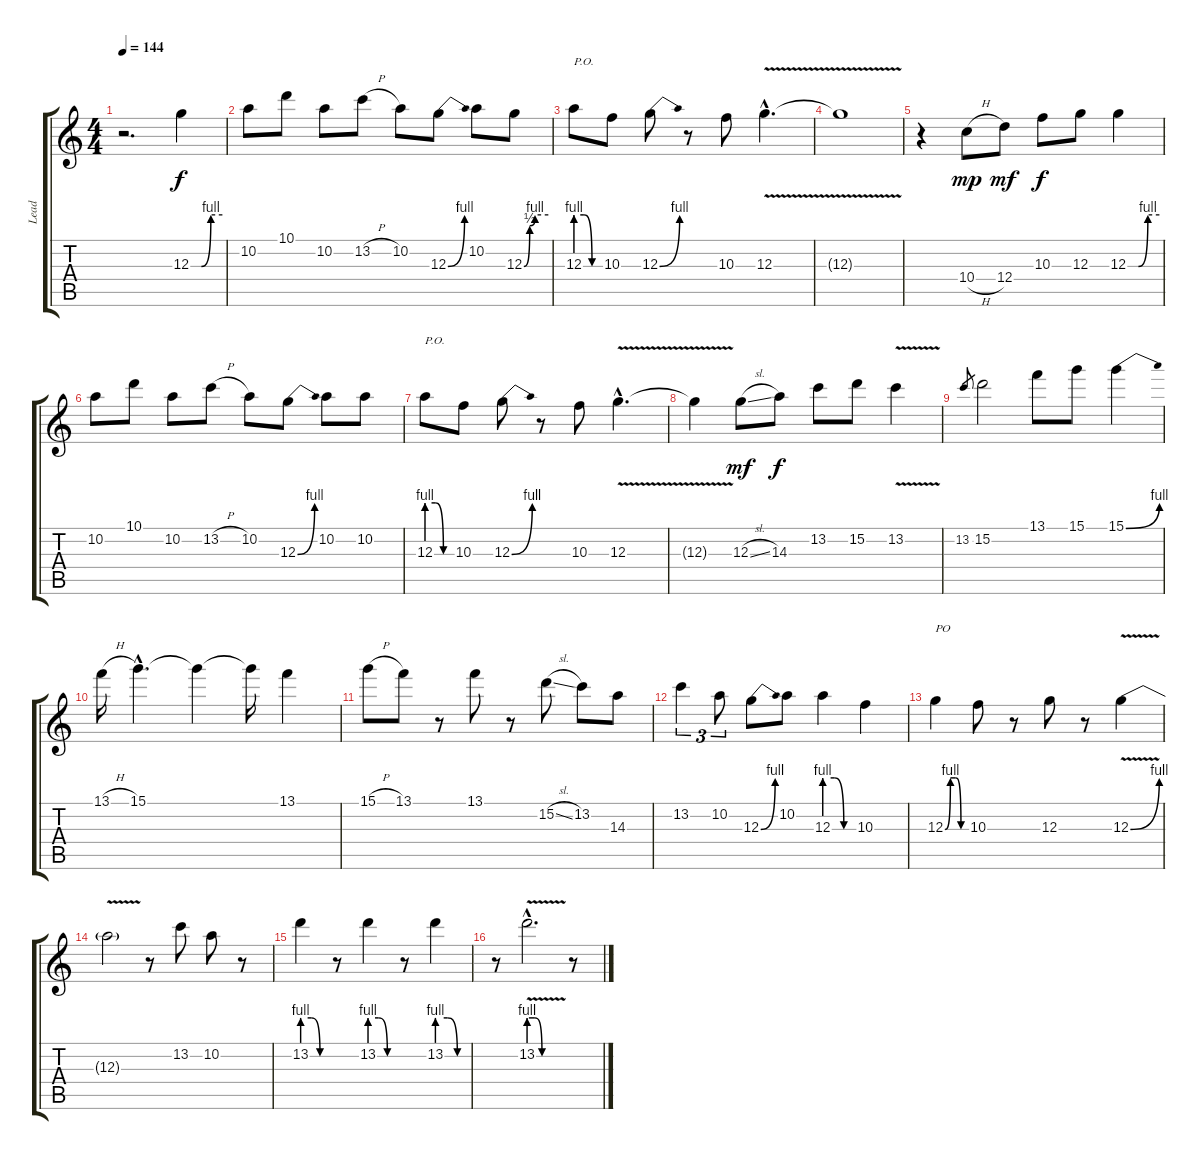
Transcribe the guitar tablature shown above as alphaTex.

\track ("Lead" "Lead") {instrument distortionguitar}
\staff {score tabs}
\tuning (E4 B3 G3 D3 A2 E2) {hide}
\ts (4 4)
\tempo 144
\clef g2
\ks c
r.2{d dy f} 12.3{be (custom 0 0 20 0 38 4 60 4)}.4 |
10.2.8 10.1.8 10.2.8 13.2{h}.8 10.2.8 12.3{be (bend 0 0 60 4)}.8 10.2.8 12.3{be (custom 0 0 14 2 27 4 60 4)}.8 |
12.3{be (custom 0 4 20 4 40 0 60 0)}.8{txt "P.O."} 10.3.8 12.3{be (bend 0 0 60 4)}.8 r.8 10.3.8 12.3{v hac}.4{d} |
12.3{t}.1 |
r.4 10.4{h}.8{dy mp} 12.4.8{dy mf} 10.3.8{dy f} 12.3.8 12.3{be (custom 0 0 20 0 38 4 60 4)}.4 |
10.2.8 10.1.8 10.2.8 13.2{h}.8 10.2.8 12.3{be (bend 0 0 60 4)}.8 10.2.8 10.2.8 |
12.3{be (custom 0 4 20 4 40 0 60 0)}.8{txt "P.O."} 10.3.8 12.3{be (bend 0 0 60 4)}.8 r.8 10.3.8 12.3{v hac}.4{d} |
12.3{t}.4 12.3{sl}.8{dy mf} 14.3.8{dy f} 13.2.8 15.2.8 13.2{v}.4 |
13.2.8{gr} 15.2.2 13.1.8 15.1.8 15.1{be (bend 0 0 60 4)}.4 |
13.1{h}.16 15.1{hac}.4{d} 15.1{t}.4 15.1{t}.16 13.1.4 |
15.1{h}.8 13.1.8 r.8 13.1.8 r.8 15.2{sl}.8 13.2.8 14.3.8 |
13.2.4{tu (3 2)} 10.2.8{tu (3 2)} 12.3{be (bend 0 0 60 4)}.8 10.2.8 12.3{be (custom 0 4 20 4 40 0 60 0)}.4 10.3.4 |
12.3{be (custom 0 0 15 4 30 4 45 0 60 0)}.4{txt "PO"} 10.3.8 r.8 12.3.8 r.8 12.3{be (bend 0 0 60 4) v}.4 |
12.3{t}.2 r.8 13.2.8 10.2.8 r.8 |
13.2{be (custom 0 4 20 4 40 0 60 0)}.4 r.8 13.2{be (custom 0 4 20 4 40 0 60 0)}.4 r.8 13.2{be (custom 0 4 20 4 40 0 60 0)}.4 |
r.8 13.2{be (custom 0 4 10 4 22 0 29 0 40 0 60 0) v hac}.2{d} r.8
